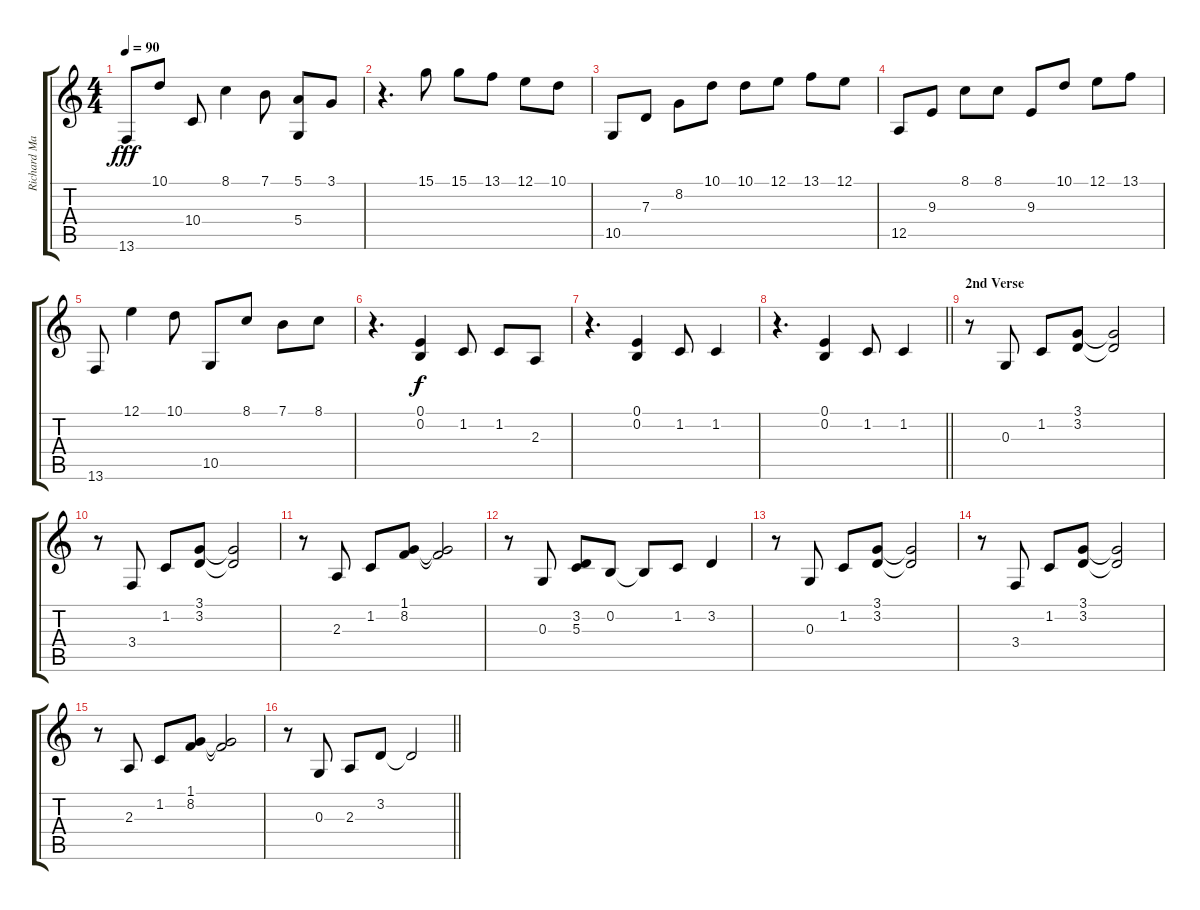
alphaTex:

\track ("Richard Marx (Piano Right Hand)" "Richard Ma") {instrument acousticgrandpiano}
\staff {score tabs}
\tuning (E4 B3 G3 D3 A2 E2) {hide}
\ts (4 4)
\tempo 90
\clef g2
\ks c
13.6.8{dy fff} 10.1.8 10.4.8 8.1.4 7.1.8 (5.1 5.4).8 3.1.8 |
r.4{d} 15.1.8 15.1.8 13.1.8 12.1.8 10.1.8 |
10.5.8 7.3.8 8.2.8 10.1.8 10.1.8 12.1.8 13.1.8 12.1.8 |
12.5.8 9.3.8 8.1.8 8.1.8 9.3.8 10.1.8 12.1.8 13.1.8 |
13.6.8 12.1.4 10.1.8 10.5.8 8.1.8 7.1.8 8.1.8 |
r.4{d} (0.1 0.2).4{dy f} 1.2.8 1.2.8 2.3.8 |
r.4{d} (0.1 0.2).4 1.2.8 1.2.4 |
\barLineRight lightlight
r.4{d} (0.1 0.2).4 1.2.8 1.2.4 |
\section ("" "2nd Verse")
r.8 0.3.8 1.2.8 (3.1 3.2).8 (3.1{t} 3.2{t}).2 |
r.8 3.4.8 1.2.8 (3.1 3.2).8 (3.1{t} 3.2{t}).2 |
r.8 2.3.8 1.2.8 (1.1 8.2).8 (1.1{t} 8.2{t}).2 |
r.8 0.3.8 (3.2 5.3).8 0.2.8 0.2{t}.8 1.2.8 3.2.4 |
r.8 0.3.8 1.2.8 (3.1 3.2).8 (3.1{t} 3.2{t}).2 |
r.8 3.4.8 1.2.8 (3.1 3.2).8 (3.1{t} 3.2{t}).2 |
r.8 2.3.8 1.2.8 (1.1 8.2).8 (1.1{t} 8.2{t}).2 |
\barLineRight lightlight
r.8 0.3.8 2.3.8 3.2.8 3.2{t}.2
